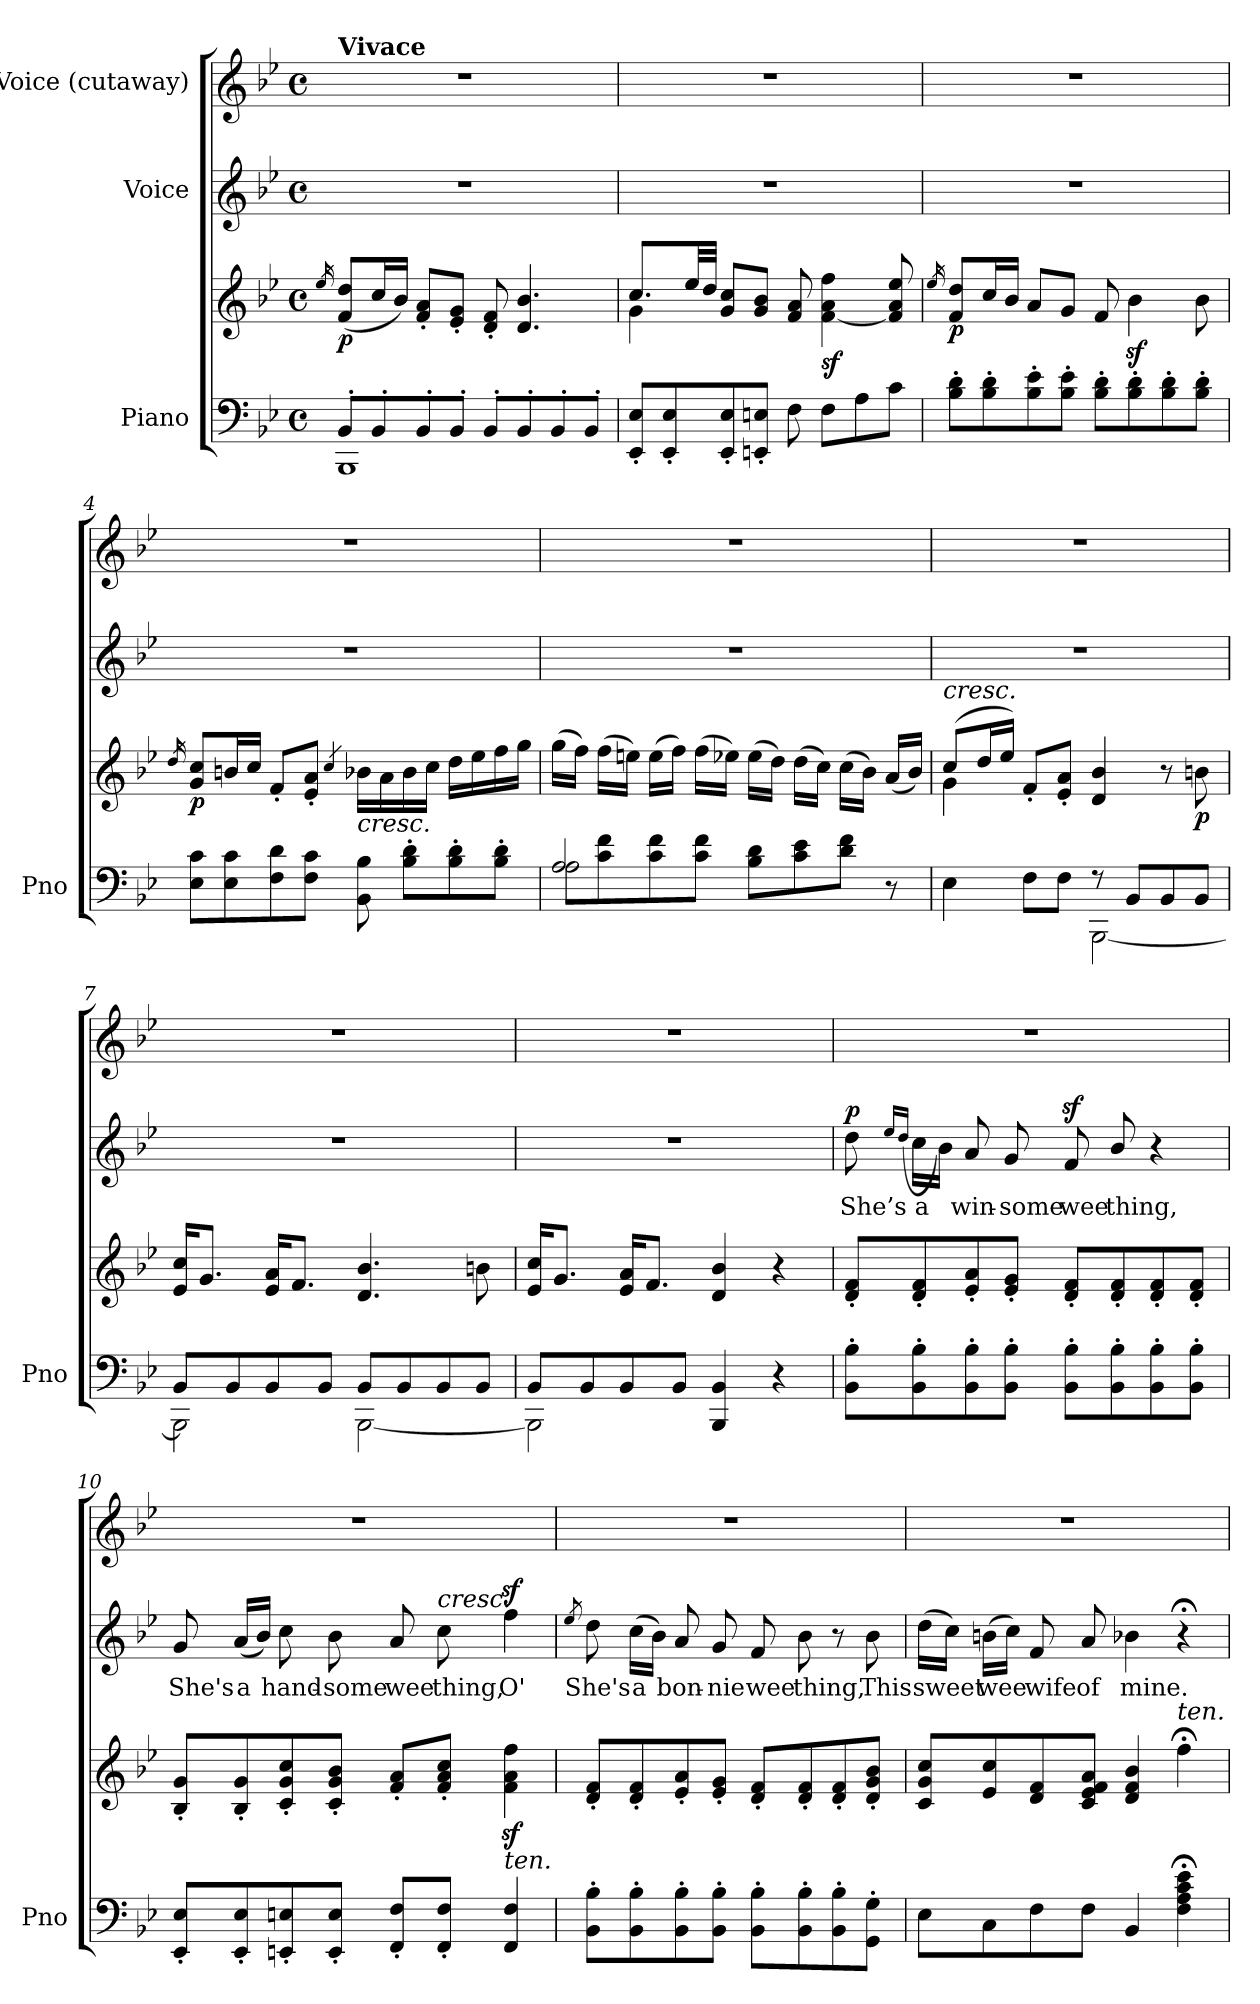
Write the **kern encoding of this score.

**kern	**kern	**dynam	**kern	**text	**dynam	**kern
*part3	*part3	*part3	*part2	*part2	*part2	*part1
*staff4	*staff3	*staff3/4	*staff2	*staff2	*staff2	*staff1
*I"Piano	*	*	*I"Voice	*	*	*I"Voice (cutaway)
*I'Pno	*	*	*	*	*	*
*	*	*	*	*	*	*stria5
*clefF4	*clefG2	*	*clefG2	*	*	*clefG2
*k[b-e-]	*k[b-e-]	*	*k[b-e-]	*	*	*k[b-e-]
*M4/4	*M4/4	*	*M4/4	*	*	*M4/4
*met(c)	*met(c)	*	*met(c)	*	*	*met(c)
=1	=1	=1	=1	=1	=1	=1
.	16qee-/	.	.	.	.	.
*^	*	*	*	*	*	*
!	!	!	!	!	!	!	!LO:TX:a:B:t=Vivace
!	!	!	!LO:DY:b	!	!	!	!
8BB-'/L	1BBB-	(8f/ 8dd/L	p	1r	.	.	1r
8BB-'/	.	16cc/L	.	.	.	.	.
.	.	16b-/JJ)	.	.	.	.	.
8BB-'/	.	8f/' 8a/'L	.	.	.	.	.
8BB-'/J	.	8e-/' 8g/'J	.	.	.	.	.
8BB-'/L	.	8d/' 8f/'	.	.	.	.	.
8BB-'/	.	4.d/ 4.b-/	.	.	.	.	.
8BB-'/	.	.	.	.	.	.	.
8BB-'/J	.	.	.	.	.	.	.
*v	*v	*	*	*	*	*	*
=2	=2	=2	=2	=2	=2	=2
*	*^	*	*	*	*	*
8EE-/' 8E-/'L	8.cc/L	4g\	.	1r	.	.	1r
8EE-/' 8E-/'	.	.	.	.	.	.	.
.	32ee-/LL	.	.	.	.	.	.
.	32dd/JJJ	.	.	.	.	.	.
8EE-/' 8E-/'	8g/ 8cc/L	2.ryy	.	.	.	.	.
8EEn/' 8En/'J	8g/ 8b-/J	.	.	.	.	.	.
8F\	8f/ 8a/	.	.	.	.	.	.
!	!	!	!LO:DY:b	!	!	!	!
8F\L	[4f\ 4a\ 4ff\	.	sf	.	.	.	.
8A\	.	.	.	.	.	.	.
8c\J	8f/] 8a/ 8ee-/	.	.	.	.	.	.
*	*v	*v	*	*	*	*	*
=3	=3	=3	=3	=3	=3	=3
.	16qee-/	.	.	.	.	.
!	!	!LO:DY:b	!	!	!	!
8B-\' 8d\'L	8f/ 8dd/L	p	1r	.	.	1r
8B-\' 8d\'	16cc/L	.	.	.	.	.
.	16b-/JJ	.	.	.	.	.
8B-\' 8e-\'	8a/L	.	.	.	.	.
8B-\' 8e-\'J	8g/J	.	.	.	.	.
8B-\' 8d\'L	8f/	.	.	.	.	.
8B-\' 8d\'	4b-z<\	.	.	.	.	.
8B-\' 8d\'	.	.	.	.	.	.
8B-\' 8d\'J	8b-\	.	.	.	.	.
=4	=4	=4	=4	=4	=4	=4
.	16qdd/	.	.	.	.	.
!	!	!LO:DY:b	!	!	!	!
8E-\ 8c\L	8g/ 8cc/L	p	1r	.	.	1r
8E-\ 8c\	16bn/L	.	.	.	.	.
.	16cc/JJ	.	.	.	.	.
8F\ 8d\	8f'/L	.	.	.	.	.
8F\ 8c\J	8e-/' 8a/'J	.	.	.	.	.
.	4qcc/	.	.	.	.	.
!	!LO:TX:b:i:t=cresc.	!	!	!	!	!
8BB-\ 8B-\	16b-X\LL	.	.	.	.	.
.	16a\	.	.	.	.	.
8B-\' 8d\'L	16b-\	.	.	.	.	.
.	16cc\JJ	.	.	.	.	.
8B-\' 8d\'	16dd\LL	.	.	.	.	.
.	16ee-\	.	.	.	.	.
8B-\' 8d\'J	16ff\	.	.	.	.	.
.	16gg\JJ	.	.	.	.	.
=5	=5	=5	=5	=5	=5	=5
*^	*	*	*	*	*	*
!	!LO:N:head=open	!	!	!	!	!	!
2A/	8A\L	(16gg\LL	.	1r	.	.	1r
!	!	!	!LO:DY:a	!	!	!	!
.	.	16ff\JJ)	other-dynamics	.	.	.	.
.	8c\ 8f\	(16ff\LL	.	.	.	.	.
.	.	16een\JJ)	.	.	.	.	.
.	8c\ 8f\	(16ee\LL	.	.	.	.	.
.	.	16ff\JJ)	.	.	.	.	.
.	8c\ 8f\J	(16ff\LL	.	.	.	.	.
.	.	16ee-X\JJ)	.	.	.	.	.
2ryy	8B-\ 8d\L	(16ee-\LL	.	.	.	.	.
.	.	16dd\JJ)	.	.	.	.	.
.	8c\ 8e-\	(16dd\LL	.	.	.	.	.
.	.	16cc\JJ)	.	.	.	.	.
.	8d\ 8f\J	(16cc\LL	.	.	.	.	.
.	.	16b-\JJ)	.	.	.	.	.
.	8r	(16a/LL	.	.	.	.	.
.	.	16b-/JJ)	.	.	.	.	.
=6	=6	=6	=6	=6	=6	=6	=6
*	*	*^	*	*	*	*	*
!	!	!LO:TX:a:i:t=cresc.	!	!	!	!	!	!
4E-\	2ryy	(8cc/L	4g\	.	1r	.	.	1r
.	.	16dd/L	.	.	.	.	.	.
.	.	16ee-/JJ)	.	.	.	.	.	.
8F\L	.	8f'/L	2.ryy	.	.	.	.	.
8F\J	.	8e-/' 8a/'J	.	.	.	.	.	.
8r	[2BBB-\	4d/ 4b-/	.	.	.	.	.	.
8BB-/L	.	.	.	.	.	.	.	.
8BB-/	.	8r	.	.	.	.	.	.
!	!	!	!	!LO:DY:b	!	!	!	!
8BB-/J	.	8bn\	.	p	.	.	.	.
*	*	*v	*v	*	*	*	*	*
=7	=7	=7	=7	=7	=7	=7	=7
8BB-/L	2BBB-\]	16e-/ 16cc/KL	.	1r	.	.	1r
.	.	8.g/J	.	.	.	.	.
8BB-/	.	.	.	.	.	.	.
8BB-/	.	16e-/ 16a/KL	.	.	.	.	.
.	.	8.f/J	.	.	.	.	.
8BB-/J	.	.	.	.	.	.	.
!	!	!	!LO:DY:b	!	!	!	!
!	!	!	!LO:DY:n=1:b	!	!	!	!
8BB-/L	[2BBB-\	4.d/ 4.b-/	other-dynamics other-dynamics	.	.	.	.
8BB-/	.	.	.	.	.	.	.
8BB-/	.	.	.	.	.	.	.
8BB-/J	.	8bn\	.	.	.	.	.
=8	=8	=8	=8	=8	=8	=8	=8
8BB-/L	2BBB-\]	16e-/ 16cc/KL	.	1r	.	.	1r
.	.	8.g/J	.	.	.	.	.
8BB-/	.	.	.	.	.	.	.
8BB-/	.	16e-/ 16a/KL	.	.	.	.	.
.	.	8.f/J	.	.	.	.	.
8BB-/J	.	.	.	.	.	.	.
4BBB-/ 4BB-/	2ryy	4d/ 4b-/	.	.	.	.	.
4r	.	4r	.	.	.	.	.
*v	*v	*	*	*	*	*	*
=9	=9	=9	=9	=9	=9	=9
!	!	!	!	!	!LO:DY:a	!
8BB-\' 8B-\'L	8d/' 8f/'L	.	8dd\	She’s	p	1r
.	.	.	16qee-/LL	.	.	.
.	.	.	(>16qdd/JJ	.	.	.
8BB-\' 8B-\'	8d/' 8f/'	.	16cc\LL	a	.	.
.	.	.	16b-\JJ)	.	.	.
8BB-\' 8B-\'	8e-/' 8a/'	.	8a/	win-	.	.
8BB-\' 8B-\'J	8e-/' 8g/'J	.	8g/	-some	.	.
8BB-\' 8B-\'L	8d/' 8f/'L	.	8fz>/	wee	.	.
8BB-\' 8B-\'	8d/' 8f/'	.	8b-/	thing,	.	.
8BB-\' 8B-\'	8d/' 8f/'	.	4r	.	.	.
8BB-\' 8B-\'J	8d/' 8f/'J	.	.	.	.	.
=10	=10	=10	=10	=10	=10	=10
8EE-/' 8E-/'L	8B-/' 8g/'L	.	8g/	She's	.	1r
8EE-/' 8E-/'	8B-/' 8g/'	.	(16a/LL	a	.	.
.	.	.	16b-/JJ)	.	.	.
8EEn/' 8En/'	8c/' 8g/' 8cc/'	.	8cc\	hand-	.	.
8EE/' 8E/'J	8c/' 8g/' 8b-/'J	.	8b-\	-some	.	.
8FF/' 8F/'L	8f/' 8a/'L	.	8a/	wee	.	.
!	!	!	!LO:TX:a:i:t=cresc.	!	!	!
8FF/' 8F/'J	8f/' 8a/' 8cc/'J	.	8cc\	thing,	.	.
!LO:TX:i:t=ten.	!	!	!	!	!	!
4FF/ 4F/	4f\z> 4a\z> 4ff\z>	.	4ffz>\	O'	.	.
=11	=11	=11	=11	=11	=11	=11
.	.	.	8qee-/	.	.	.
8BB-\' 8B-\'L	8d/' 8f/'L	.	8dd\	She's	.	1r
8BB-\' 8B-\'	8d/' 8f/'	.	(16cc\LL	a	.	.
.	.	.	16b-\JJ)	.	.	.
8BB-\' 8B-\'	8e-/' 8a/'	.	8a/	bon-	.	.
8BB-\' 8B-\'J	8e-/' 8g/'J	.	8g/	-nie	.	.
8BB-\' 8B-\'L	8d/' 8f/'L	.	8f/	wee	.	.
8BB-\' 8B-\'	8d/' 8f/'	.	8b-\	thing,	.	.
8BB-\' 8B-\'	8d/' 8f/'	.	8r	.	.	.
8GG\' 8G\'J	8d/' 8g/' 8b-/'J	.	8b-\	This	.	.
=12	=12	=12	=12	=12	=12	=12
8E-\L	8c/ 8g/ 8cc/L	.	(16dd\LL	sweet	.	1r
.	.	.	16cc\JJ)	.	.	.
8C\	8e-/ 8cc/	.	(16bn\LL	wee	.	.
.	.	.	16cc\JJ)	.	.	.
8F\	8d/ 8f/	.	8f/	wife	.	.
8F\J	8c/ 8e-/ 8f/ 8a/J	.	8a/	of	.	.
4BB-/	4d/ 4f/ 4b-/	.	4b-j\	mine.	.	.
!	!LO:TX:i:t=ten.	!	!	!	!	!
4F\;< 4A\;< 4c\;< 4e-\;<	4ff;<\	.	4r;<	.	.	.
=	=	=	=	=	=	=
*-	*-	*-	*-	*-	*-	*-
